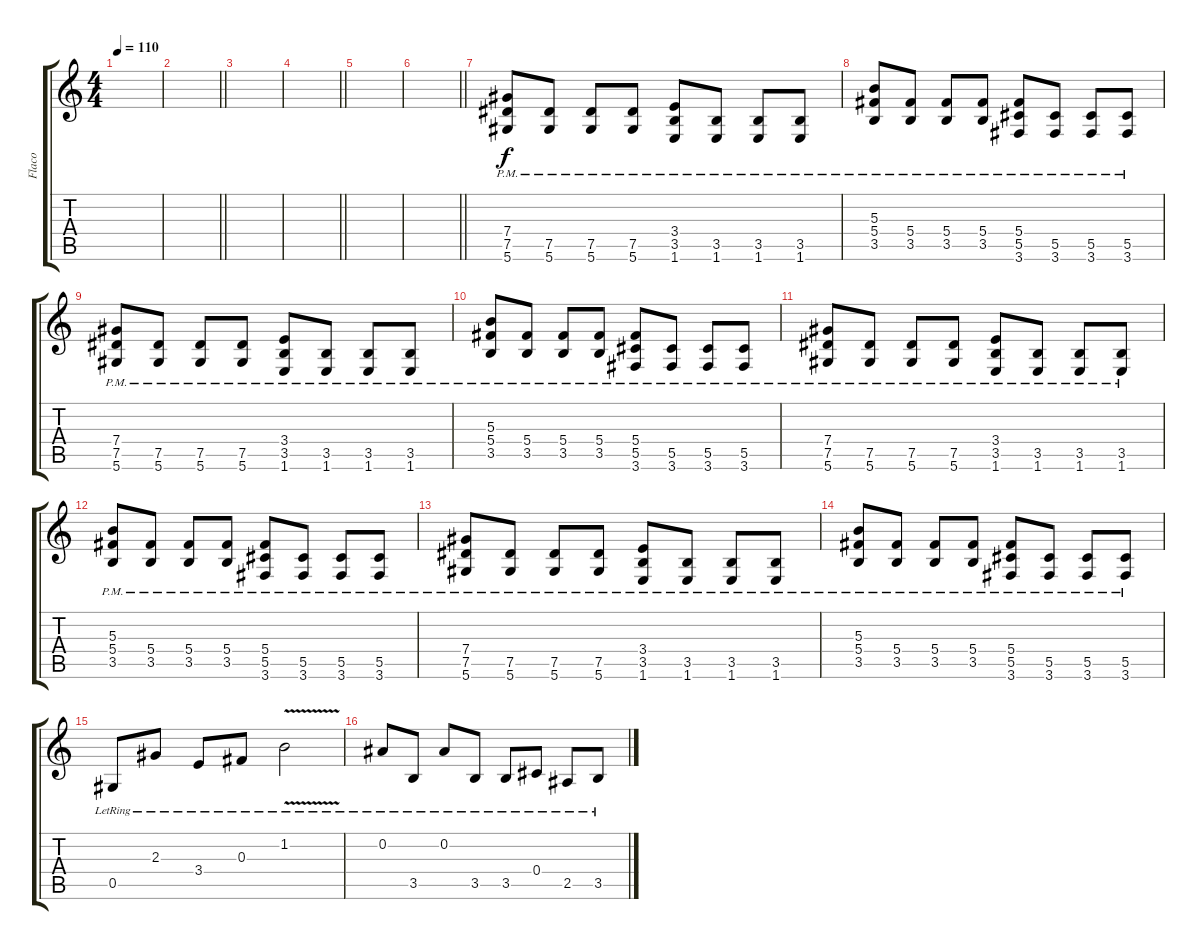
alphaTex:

\track ("Flaco" "Flaco") {instrument distortionguitar}
\staff {score tabs}
\tuning (Eb4 Bb3 Gb3 Db3 Ab2 Eb2) {hide}
\ts (4 4)
\tempo 110
\clef g2
\ks c
|
\barLineRight lightlight
|
|
\barLineRight lightlight
|
|
\barLineRight lightlight
|
(7.4 7.5{pm} 5.6{pm}).8{instrument overdrivenguitar} (7.5{pm} 5.6{pm}).8 (7.5{pm} 5.6{pm}).8 (7.5{pm} 5.6{pm}).8 (3.4 3.5{pm} 1.6{pm}).8 (3.5{pm} 1.6{pm}).8 (3.5{pm} 1.6{pm}).8 (3.5{pm} 1.6{pm}).8 |
(5.3 5.4{pm} 3.5{pm}).8 (5.4{pm} 3.5{pm}).8 (5.4{pm} 3.5{pm}).8 (5.4{pm} 3.5{pm}).8 (5.4 5.5{pm} 3.6{pm}).8 (5.5{pm} 3.6{pm}).8 (5.5{pm} 3.6{pm}).8 (5.5{pm} 3.6{pm}).8 |
(7.4 7.5{pm} 5.6{pm}).8{instrument overdrivenguitar} (7.5{pm} 5.6{pm}).8 (7.5{pm} 5.6{pm}).8 (7.5{pm} 5.6{pm}).8 (3.4 3.5{pm} 1.6{pm}).8 (3.5{pm} 1.6{pm}).8 (3.5{pm} 1.6{pm}).8 (3.5{pm} 1.6{pm}).8 |
(5.3 5.4{pm} 3.5{pm}).8 (5.4{pm} 3.5{pm}).8 (5.4{pm} 3.5{pm}).8 (5.4{pm} 3.5{pm}).8 (5.4 5.5{pm} 3.6{pm}).8 (5.5{pm} 3.6{pm}).8 (5.5{pm} 3.6{pm}).8 (5.5{pm} 3.6{pm}).8 |
(7.4 7.5{pm} 5.6{pm}).8{instrument overdrivenguitar} (7.5{pm} 5.6{pm}).8 (7.5{pm} 5.6{pm}).8 (7.5{pm} 5.6{pm}).8 (3.4 3.5{pm} 1.6{pm}).8 (3.5{pm} 1.6{pm}).8 (3.5{pm} 1.6{pm}).8 (3.5{pm} 1.6{pm}).8 |
(5.3 5.4{pm} 3.5{pm}).8 (5.4{pm} 3.5{pm}).8 (5.4{pm} 3.5{pm}).8 (5.4{pm} 3.5{pm}).8 (5.4 5.5{pm} 3.6{pm}).8 (5.5{pm} 3.6{pm}).8 (5.5{pm} 3.6{pm}).8 (5.5{pm} 3.6{pm}).8 |
(7.4 7.5{pm} 5.6{pm}).8{instrument overdrivenguitar} (7.5{pm} 5.6{pm}).8 (7.5{pm} 5.6{pm}).8 (7.5{pm} 5.6{pm}).8 (3.4 3.5{pm} 1.6{pm}).8 (3.5{pm} 1.6{pm}).8 (3.5{pm} 1.6{pm}).8 (3.5{pm} 1.6{pm}).8 |
(5.3 5.4{pm} 3.5{pm}).8 (5.4{pm} 3.5{pm}).8 (5.4{pm} 3.5{pm}).8 (5.4{pm} 3.5{pm}).8 (5.4 5.5{pm} 3.6{pm}).8 (5.5{pm} 3.6{pm}).8 (5.5{pm} 3.6{pm}).8 (5.5{pm} 3.6{pm}).8 |
0.5{lr}.8{instrument electricguitarclean} 2.3{lr}.8 3.4{lr}.8 0.3{lr}.8 1.2{v lr}.2 |
0.2{lr}.8 3.5{lr}.8 0.2{lr}.8 3.5{lr}.8 3.5{lr}.8 0.4{lr}.8 2.5{lr}.8 3.5{lr}.8
